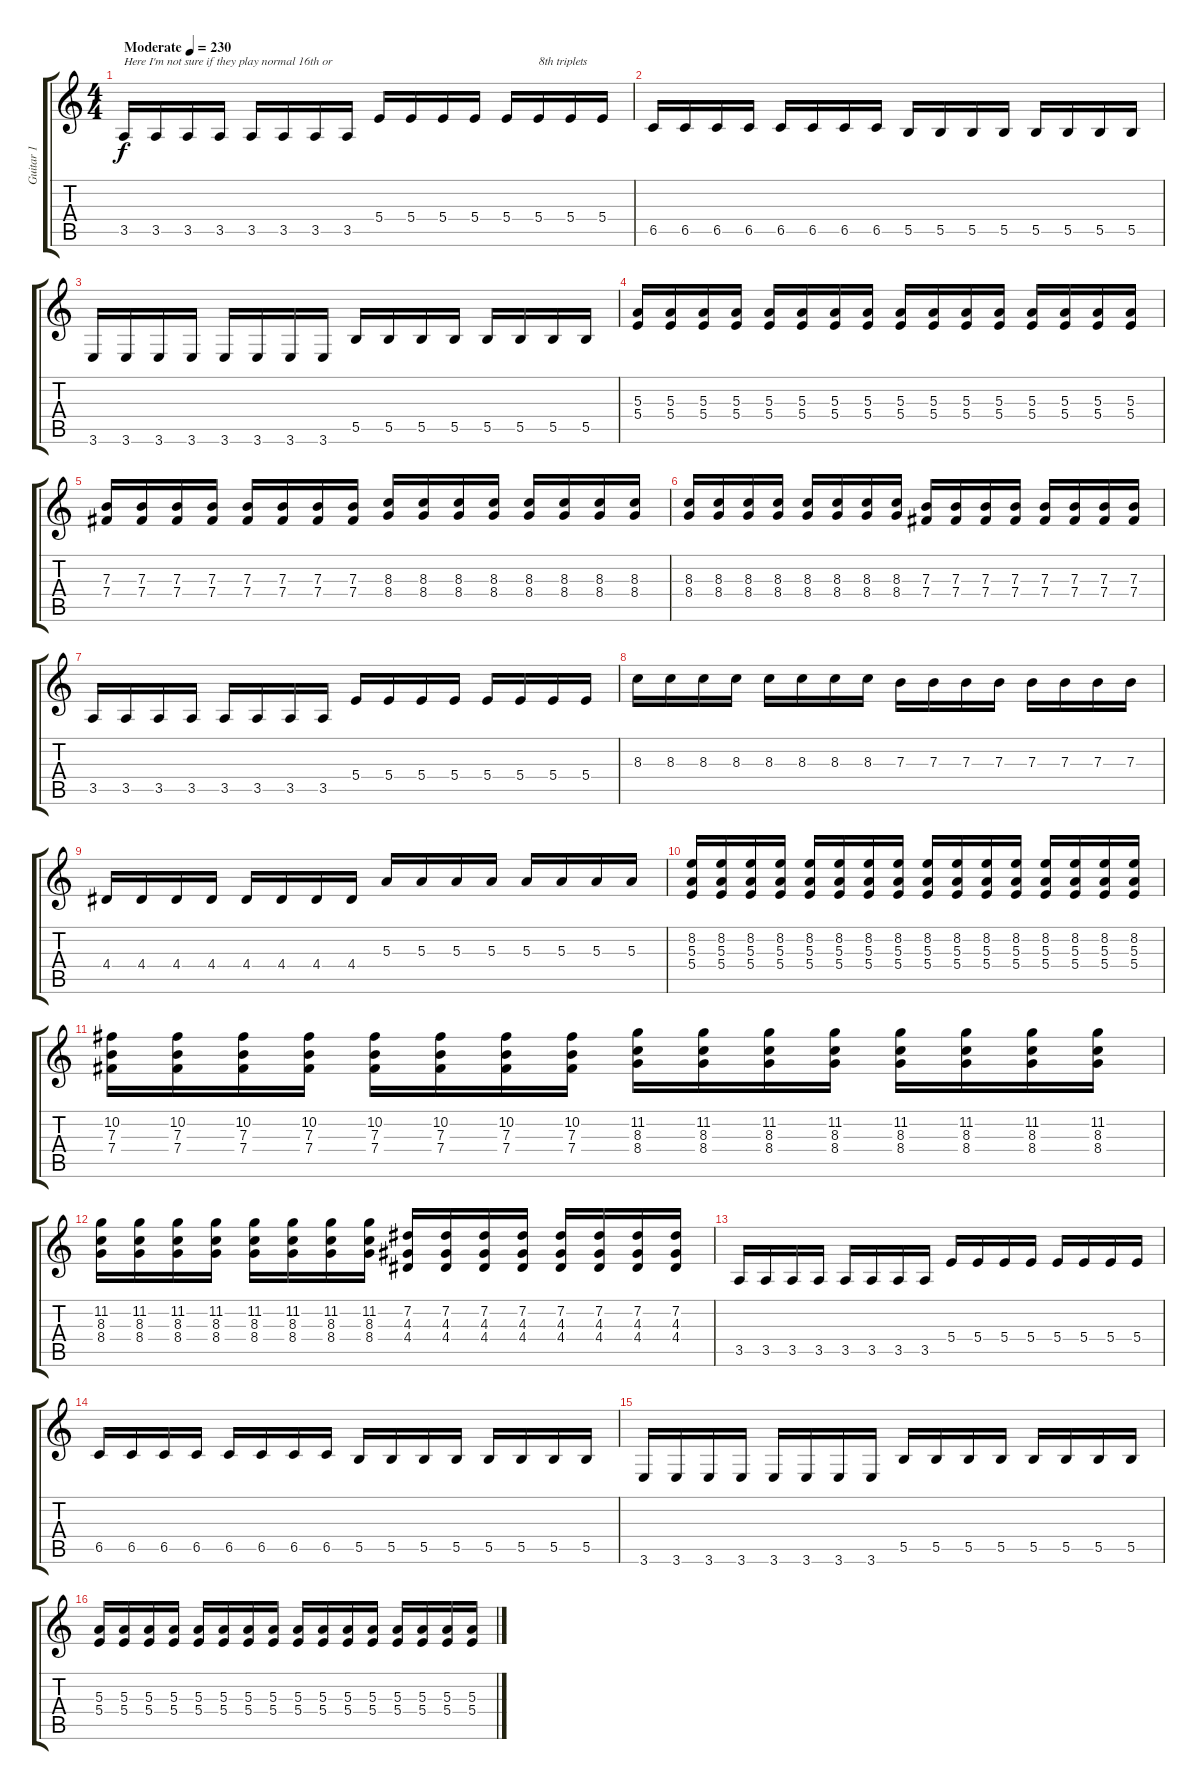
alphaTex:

\track ("Guitar 1" "Guitar 1") {instrument distortionguitar}
\staff {score tabs}
\tuning (Db4 Ab3 E3 B2 Gb2 Db2) {hide}
\ts (4 4)
\tempo (230 "Moderate")
\clef g2
\ks c
3.5.16{txt "Here I'm not sure if they play normal 16th or" dy f instrument distortionguitar} 3.5.16 3.5.16 3.5.16 3.5.16 3.5.16 3.5.16 3.5.16 5.4.16 5.4.16 5.4.16 5.4.16 5.4.16 5.4.16{txt "8th triplets"} 5.4.16 5.4.16 |
6.5.16 6.5.16 6.5.16 6.5.16 6.5.16 6.5.16 6.5.16 6.5.16 5.5.16 5.5.16 5.5.16 5.5.16 5.5.16 5.5.16 5.5.16 5.5.16 |
3.6.16 3.6.16 3.6.16 3.6.16 3.6.16 3.6.16 3.6.16 3.6.16 5.5.16 5.5.16 5.5.16 5.5.16 5.5.16 5.5.16 5.5.16 5.5.16 |
(5.3 5.4).16 (5.3 5.4).16 (5.3 5.4).16 (5.3 5.4).16 (5.3 5.4).16 (5.3 5.4).16 (5.3 5.4).16 (5.3 5.4).16 (5.3 5.4).16 (5.3 5.4).16 (5.3 5.4).16 (5.3 5.4).16 (5.3 5.4).16 (5.3 5.4).16 (5.3 5.4).16 (5.3 5.4).16 |
(7.3 7.4).16 (7.3 7.4).16 (7.3 7.4).16 (7.3 7.4).16 (7.3 7.4).16 (7.3 7.4).16 (7.3 7.4).16 (7.3 7.4).16 (8.3 8.4).16 (8.3 8.4).16 (8.3 8.4).16 (8.3 8.4).16 (8.3 8.4).16 (8.3 8.4).16 (8.3 8.4).16 (8.3 8.4).16 |
(8.3 8.4).16 (8.3 8.4).16 (8.3 8.4).16 (8.3 8.4).16 (8.3 8.4).16 (8.3 8.4).16 (8.3 8.4).16 (8.3 8.4).16 (7.3 7.4).16 (7.3 7.4).16 (7.3 7.4).16 (7.3 7.4).16 (7.3 7.4).16 (7.3 7.4).16 (7.3 7.4).16 (7.3 7.4).16 |
3.5.16 3.5.16 3.5.16 3.5.16 3.5.16 3.5.16 3.5.16 3.5.16 5.4.16 5.4.16 5.4.16 5.4.16 5.4.16 5.4.16 5.4.16 5.4.16 |
8.3.16 8.3.16 8.3.16 8.3.16 8.3.16 8.3.16 8.3.16 8.3.16 7.3.16 7.3.16 7.3.16 7.3.16 7.3.16 7.3.16 7.3.16 7.3.16 |
4.4.16 4.4.16 4.4.16 4.4.16 4.4.16 4.4.16 4.4.16 4.4.16 5.3.16 5.3.16 5.3.16 5.3.16 5.3.16 5.3.16 5.3.16 5.3.16 |
(8.2 5.3 5.4).16 (8.2 5.3 5.4).16 (8.2 5.3 5.4).16 (8.2 5.3 5.4).16 (8.2 5.3 5.4).16 (8.2 5.3 5.4).16 (8.2 5.3 5.4).16 (8.2 5.3 5.4).16 (8.2 5.3 5.4).16 (8.2 5.3 5.4).16 (8.2 5.3 5.4).16 (8.2 5.3 5.4).16 (8.2 5.3 5.4).16 (8.2 5.3 5.4).16 (8.2 5.3 5.4).16 (8.2 5.3 5.4).16 |
(10.2 7.3 7.4).16 (10.2 7.3 7.4).16 (10.2 7.3 7.4).16 (10.2 7.3 7.4).16 (10.2 7.3 7.4).16 (10.2 7.3 7.4).16 (10.2 7.3 7.4).16 (10.2 7.3 7.4).16 (11.2 8.3 8.4).16 (11.2 8.3 8.4).16 (11.2 8.3 8.4).16 (11.2 8.3 8.4).16 (11.2 8.3 8.4).16 (11.2 8.3 8.4).16 (11.2 8.3 8.4).16 (11.2 8.3 8.4).16 |
(11.2 8.3 8.4).16 (11.2 8.3 8.4).16 (11.2 8.3 8.4).16 (11.2 8.3 8.4).16 (11.2 8.3 8.4).16 (11.2 8.3 8.4).16 (11.2 8.3 8.4).16 (11.2 8.3 8.4).16 (7.2 4.3 4.4).16 (7.2 4.3 4.4).16 (7.2 4.3 4.4).16 (7.2 4.3 4.4).16 (7.2 4.3 4.4).16 (7.2 4.3 4.4).16 (7.2 4.3 4.4).16 (7.2 4.3 4.4).16 |
3.5.16 3.5.16 3.5.16 3.5.16 3.5.16 3.5.16 3.5.16 3.5.16 5.4.16 5.4.16 5.4.16 5.4.16 5.4.16 5.4.16 5.4.16 5.4.16 |
6.5.16 6.5.16 6.5.16 6.5.16 6.5.16 6.5.16 6.5.16 6.5.16 5.5.16 5.5.16 5.5.16 5.5.16 5.5.16 5.5.16 5.5.16 5.5.16 |
3.6.16 3.6.16 3.6.16 3.6.16 3.6.16 3.6.16 3.6.16 3.6.16 5.5.16 5.5.16 5.5.16 5.5.16 5.5.16 5.5.16 5.5.16 5.5.16 |
(5.3 5.4).16 (5.3 5.4).16 (5.3 5.4).16 (5.3 5.4).16 (5.3 5.4).16 (5.3 5.4).16 (5.3 5.4).16 (5.3 5.4).16 (5.3 5.4).16 (5.3 5.4).16 (5.3 5.4).16 (5.3 5.4).16 (5.3 5.4).16 (5.3 5.4).16 (5.3 5.4).16 (5.3 5.4).16
